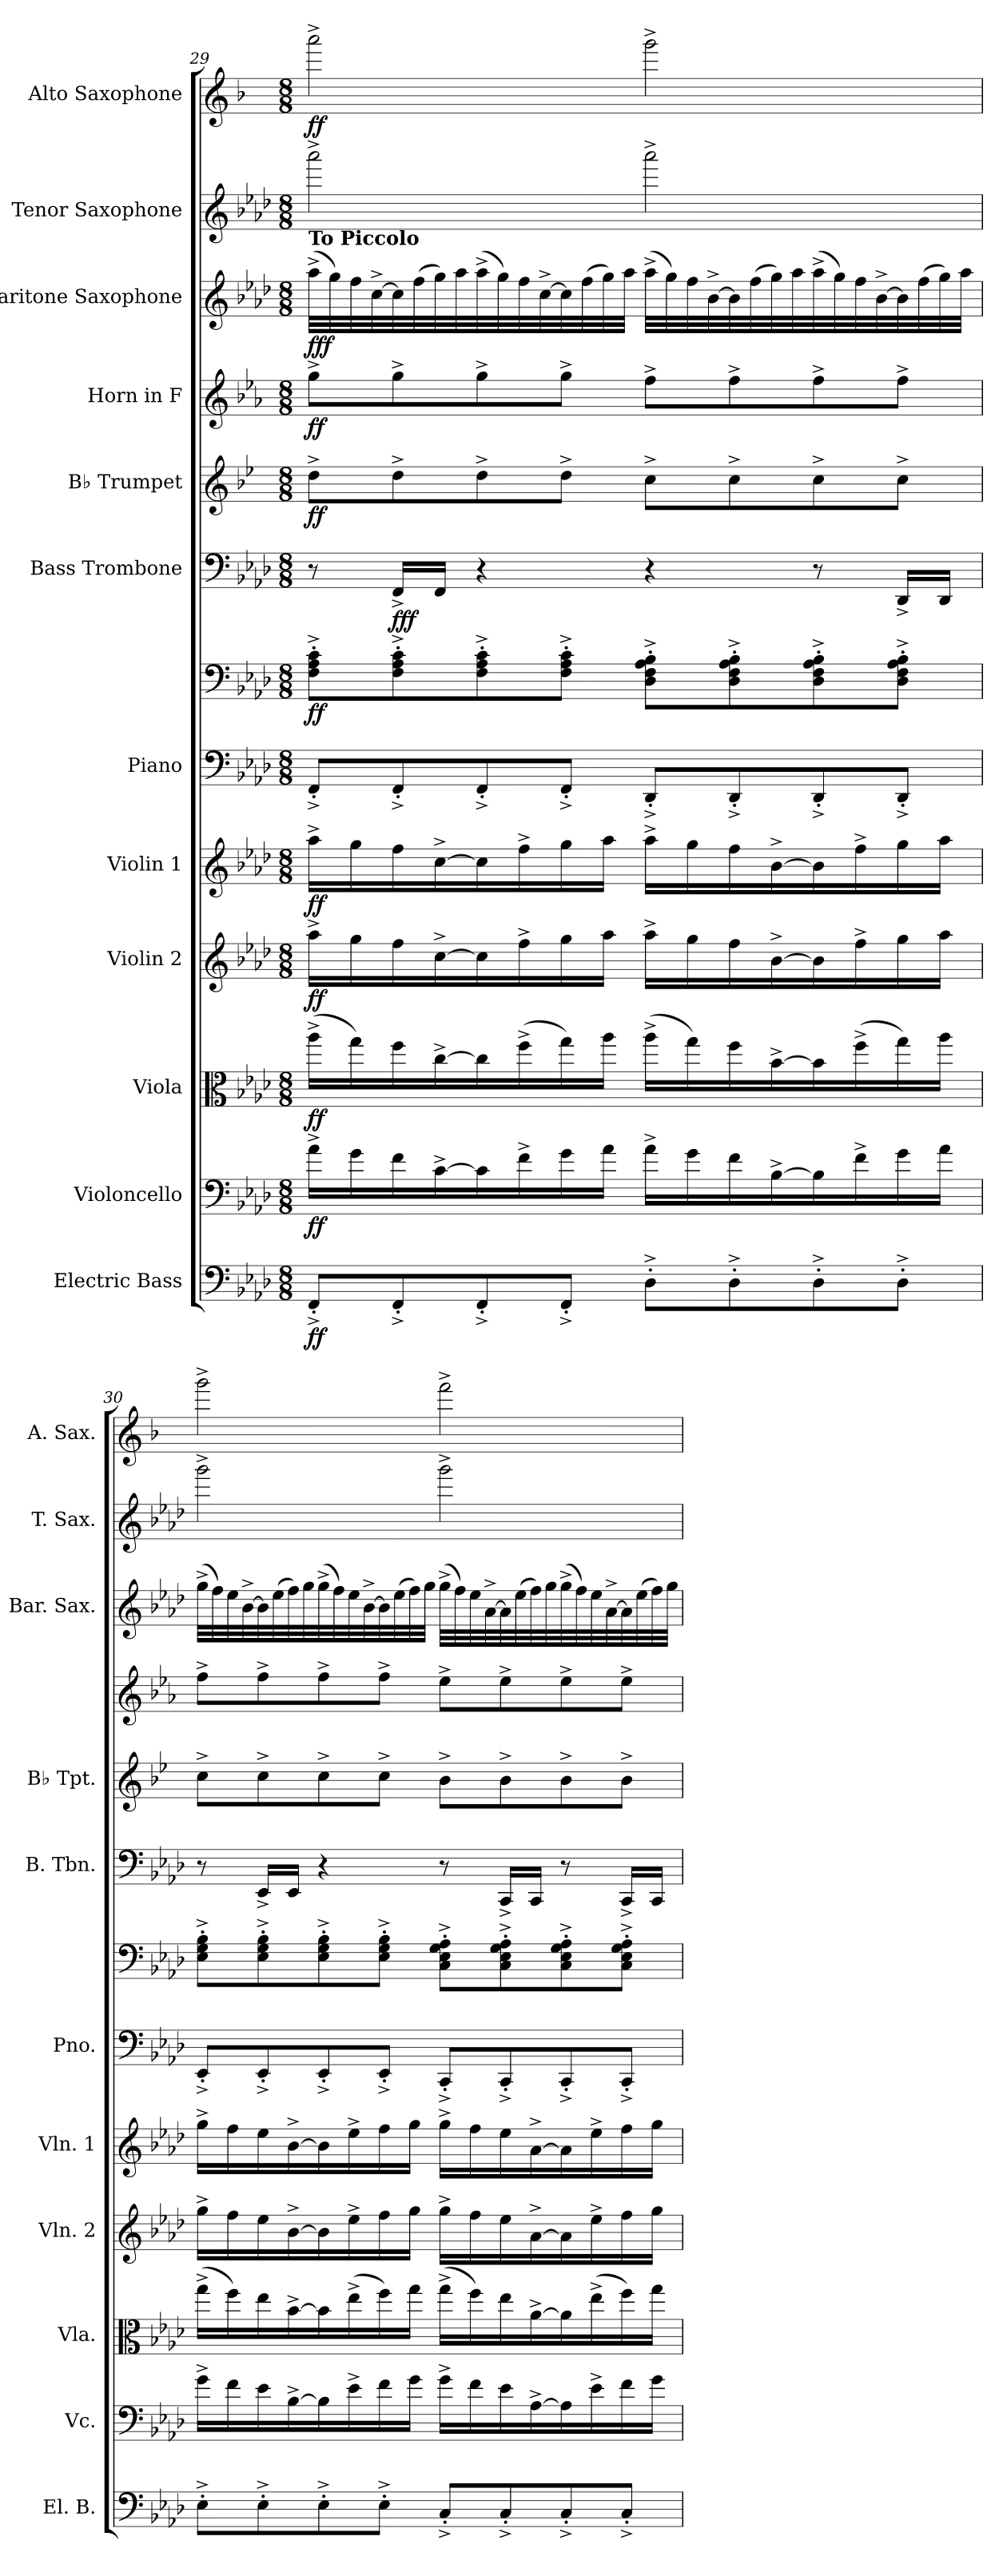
**kern	**dynam	**kern	**dynam	**kern	**dynam	**kern	**dynam	**kern	**dynam	**kern	**kern	**dynam	**kern	**dynam	**kern	**dynam	**kern	**dynam	**kern	**dynam	**kern	**kern	**dynam
*part12	*part12	*part11	*part11	*part10	*part10	*part9	*part9	*part8	*part8	*part7	*part7	*part7	*part6	*part6	*part5	*part5	*part4	*part4	*part3	*part3	*part2	*part1	*part1
*staff13	*staff13	*staff12	*staff12	*staff11	*staff11	*staff10	*staff10	*staff9	*staff9	*staff8	*staff7	*staff7/8	*staff6	*staff6	*staff5	*staff5	*staff4	*staff4	*staff3	*staff3	*staff2	*staff1	*staff1
*I"Electric Bass	*	*I"Violoncello	*	*I"Viola	*	*I"Violin 2	*	*I"Violin 1	*	*I"Piano	*	*	*I"Bass Trombone	*	*I"B♭ Trumpet	*	*I"Horn in F	*	*I"Baritone Saxophone	*	*I"Tenor Saxophone	*I"Alto Saxophone	*
*I'El. B.	*	*I'Vc.	*	*I'Vla.	*	*I'Vln. 2	*	*I'Vln. 1	*	*I'Pno.	*	*	*I'B. Tbn.	*	*I'B♭ Tpt.	*	*	*	*I'Bar. Sax.	*	*I'T. Sax.	*I'A. Sax.	*
!!LO:PB:g=z
*clefF4	*	*clefF4	*	*clefC3	*	*clefG2	*	*clefG2	*	*clefF4	*clefF4	*	*clefF4	*	*clefG2	*	*clefG2	*	*clefG2	*	*clefG2	*clefG2	*
*ITrd7c12	*	*	*	*	*	*	*	*	*	*	*	*	*	*	*ITrd1c2	*	*ITrd4c7	*	*ITrd-7c-12	*	*ITrd8c14	*ITrd5c9	*
*k[b-e-a-d-]	*	*k[b-e-a-d-]	*	*k[b-e-a-d-]	*	*k[b-e-a-d-]	*	*k[b-e-a-d-]	*	*k[b-e-a-d-]	*k[b-e-a-d-]	*	*k[b-e-a-d-]	*	*k[b-e-a-d-]	*	*k[b-e-a-d-]	*	*k[b-e-a-d-]	*	*k[b-e-a-d-]	*k[b-e-a-d-]	*
*M8/8	*	*M8/8	*	*M8/8	*	*M8/8	*	*M8/8	*	*M8/8	*M8/8	*	*M8/8	*	*M8/8	*	*M8/8	*	*M8/8	*	*M8/8	*M8/8	*
=29	=29	=29	=29	=29	=29	=29	=29	=29	=29	=29	=29	=29	=29	=29	=29	=29	=29	=29	=29	=29	=29	=29	=29
!	!	!	!	!	!	!	!	!	!	!	!	!	!	!	!	!	!	!	!LO:TX:a:B:t=To Piccolo	!	!	!	!
!	!LO:DY:b	!	!LO:DY:b	!	!LO:DY:b	!	!LO:DY:b	!	!LO:DY:b	!	!	!LO:DY:b	!	!	!	!LO:DY:b	!	!LO:DY:b	!	!LO:DY:b	!	!	!LO:DY:b
8FFF'^/L	ff	16a-^\LL	ff	(>16aa-^\LL	ff	16aa-^\LL	ff	16aa-^\LL	ff	8FF'^/L	8F\'^ 8A-\'^ 8c\'^L	ff	8r	.	8cc^\L	ff	8cc^\L	ff	(>32aaa-^\LLL	fff	2aa-^\	2ccc^\	ff
.	.	.	.	.	.	.	.	.	.	.	.	.	.	.	.	.	.	.	32ggg\)	.	.	.	.
.	.	16g\	.	16gg\)	.	16gg\	.	16gg\	.	.	.	.	.	.	.	.	.	.	32fff\	.	.	.	.
.	.	.	.	.	.	.	.	.	.	.	.	.	.	.	.	.	.	.	[32ccc^\	.	.	.	.
!	!	!	!	!	!	!	!	!	!	!	!	!	!	!LO:DY:b	!	!	!	!	!	!	!	!	!
8FFF'^/	.	16f\	.	16ff\	.	16ff\	.	16ff\	.	8FF'^/	8F\'^ 8A-\'^ 8c\'^	.	16FF^/LL	fff	8cc^\	.	8cc^\	.	32ccc\]	.	.	.	.
.	.	.	.	.	.	.	.	.	.	.	.	.	.	.	.	.	.	.	(>32fff\	.	.	.	.
.	.	[16c^\	.	[16cc^\	.	[16cc^\	.	[16cc^\	.	.	.	.	16FF/JJ	.	.	.	.	.	32ggg\)	.	.	.	.
.	.	.	.	.	.	.	.	.	.	.	.	.	.	.	.	.	.	.	32aaa-\	.	.	.	.
8FFF'^/	.	16c\]	.	16cc\]	.	16cc\]	.	16cc\]	.	8FF'^/	8F\'^ 8A-\'^ 8c\'^	.	4r	.	8cc^\	.	8cc^\	.	(>32aaa-^\	.	.	.	.
.	.	.	.	.	.	.	.	.	.	.	.	.	.	.	.	.	.	.	32ggg\)	.	.	.	.
.	.	16f^\	.	(>16ff^\	.	16ff^\	.	16ff^\	.	.	.	.	.	.	.	.	.	.	32fff\	.	.	.	.
.	.	.	.	.	.	.	.	.	.	.	.	.	.	.	.	.	.	.	[32ccc^\	.	.	.	.
8FFF'^/J	.	16g\	.	16gg\)	.	16gg\	.	16gg\	.	8FF'^/J	8F\'^ 8A-\'^ 8c\'^J	.	.	.	8cc^\J	.	8cc^\J	.	32ccc\]	.	.	.	.
.	.	.	.	.	.	.	.	.	.	.	.	.	.	.	.	.	.	.	(>32fff\	.	.	.	.
.	.	16a-\JJ	.	16aa-\JJ	.	16aa-\JJ	.	16aa-\JJ	.	.	.	.	.	.	.	.	.	.	32ggg\)	.	.	.	.
.	.	.	.	.	.	.	.	.	.	.	.	.	.	.	.	.	.	.	32aaa-\JJJ	.	.	.	.
8DD-'^\L	.	16a-^\LL	.	(>16aa-^\LL	.	16aa-^\LL	.	16aa-^\LL	.	8DD-'^/L	8D-\'^ 8F\'^ 8A-\'^ 8B-\'^L	.	4r	.	8b-^\L	.	8b-^\L	.	(>32aaa-^\LLL	.	2aa-^\	2bb-^\	.
.	.	.	.	.	.	.	.	.	.	.	.	.	.	.	.	.	.	.	32ggg\)	.	.	.	.
.	.	16g\	.	16gg\)	.	16gg\	.	16gg\	.	.	.	.	.	.	.	.	.	.	32fff\	.	.	.	.
.	.	.	.	.	.	.	.	.	.	.	.	.	.	.	.	.	.	.	[32bb-^\	.	.	.	.
8DD-'^\	.	16f\	.	16ff\	.	16ff\	.	16ff\	.	8DD-'^/	8D-\'^ 8F\'^ 8A-\'^ 8B-\'^	.	.	.	8b-^\	.	8b-^\	.	32bb-\]	.	.	.	.
.	.	.	.	.	.	.	.	.	.	.	.	.	.	.	.	.	.	.	(>32fff\	.	.	.	.
.	.	[16B-^\	.	[16b-^\	.	[16b-^\	.	[16b-^\	.	.	.	.	.	.	.	.	.	.	32ggg\)	.	.	.	.
.	.	.	.	.	.	.	.	.	.	.	.	.	.	.	.	.	.	.	32aaa-\	.	.	.	.
8DD-'^\	.	16B-\]	.	16b-\]	.	16b-\]	.	16b-\]	.	8DD-'^/	8D-\'^ 8F\'^ 8A-\'^ 8B-\'^	.	8r	.	8b-^\	.	8b-^\	.	(>32aaa-^\	.	.	.	.
.	.	.	.	.	.	.	.	.	.	.	.	.	.	.	.	.	.	.	32ggg\)	.	.	.	.
.	.	16f^\	.	(>16ff^\	.	16ff^\	.	16ff^\	.	.	.	.	.	.	.	.	.	.	32fff\	.	.	.	.
.	.	.	.	.	.	.	.	.	.	.	.	.	.	.	.	.	.	.	[32bb-^\	.	.	.	.
8DD-'^\J	.	16g\	.	16gg\)	.	16gg\	.	16gg\	.	8DD-'^/J	8D-\'^ 8F\'^ 8A-\'^ 8B-\'^J	.	16DD-^/LL	.	8b-^\J	.	8b-^\J	.	32bb-\]	.	.	.	.
.	.	.	.	.	.	.	.	.	.	.	.	.	.	.	.	.	.	.	(>32fff\	.	.	.	.
.	.	16a-\JJ	.	16aa-\JJ	.	16aa-\JJ	.	16aa-\JJ	.	.	.	.	16DD-/JJ	.	.	.	.	.	32ggg\)	.	.	.	.
.	.	.	.	.	.	.	.	.	.	.	.	.	.	.	.	.	.	.	32aaa-\JJJ	.	.	.	.
=30	=30	=30	=30	=30	=30	=30	=30	=30	=30	=30	=30	=30	=30	=30	=30	=30	=30	=30	=30	=30	=30	=30	=30
8EE-'^\L	.	16g^\LL	.	(>16gg^\LL	.	16gg^\LL	.	16gg^\LL	.	8EE-'^/L	8E-\'^ 8G\'^ 8B-\'^L	.	8r	.	8b-^\L	.	8b-^\L	.	(>32ggg^\LLL	.	2gg^\	2bb-^\	.
.	.	.	.	.	.	.	.	.	.	.	.	.	.	.	.	.	.	.	32fff\)	.	.	.	.
.	.	16f\	.	16ff\)	.	16ff\	.	16ff\	.	.	.	.	.	.	.	.	.	.	32eee-\	.	.	.	.
.	.	.	.	.	.	.	.	.	.	.	.	.	.	.	.	.	.	.	[32bb-^\	.	.	.	.
8EE-'^\	.	16e-\	.	16ee-\	.	16ee-\	.	16ee-\	.	8EE-'^/	8E-\'^ 8G\'^ 8B-\'^	.	16EE-^/LL	.	8b-^\	.	8b-^\	.	32bb-\]	.	.	.	.
.	.	.	.	.	.	.	.	.	.	.	.	.	.	.	.	.	.	.	(>32eee-\	.	.	.	.
.	.	[16B-^\	.	[16b-^\	.	[16b-^\	.	[16b-^\	.	.	.	.	16EE-/JJ	.	.	.	.	.	32fff\)	.	.	.	.
.	.	.	.	.	.	.	.	.	.	.	.	.	.	.	.	.	.	.	32ggg\	.	.	.	.
8EE-'^\	.	16B-\]	.	16b-\]	.	16b-\]	.	16b-\]	.	8EE-'^/	8E-\'^ 8G\'^ 8B-\'^	.	4r	.	8b-^\	.	8b-^\	.	(>32ggg^\	.	.	.	.
.	.	.	.	.	.	.	.	.	.	.	.	.	.	.	.	.	.	.	32fff\)	.	.	.	.
.	.	16e-^\	.	(>16ee-^\	.	16ee-^\	.	16ee-^\	.	.	.	.	.	.	.	.	.	.	32eee-\	.	.	.	.
.	.	.	.	.	.	.	.	.	.	.	.	.	.	.	.	.	.	.	[32bb-^\	.	.	.	.
8EE-'^\J	.	16f\	.	16ff\)	.	16ff\	.	16ff\	.	8EE-'^/J	8E-\'^ 8G\'^ 8B-\'^J	.	.	.	8b-^\J	.	8b-^\J	.	32bb-\]	.	.	.	.
.	.	.	.	.	.	.	.	.	.	.	.	.	.	.	.	.	.	.	(>32eee-\	.	.	.	.
.	.	16g\JJ	.	16gg\JJ	.	16gg\JJ	.	16gg\JJ	.	.	.	.	.	.	.	.	.	.	32fff\)	.	.	.	.
.	.	.	.	.	.	.	.	.	.	.	.	.	.	.	.	.	.	.	32ggg\JJJ	.	.	.	.
8CC'^/L	.	16g^\LL	.	(>16gg^\LL	.	16gg^\LL	.	16gg^\LL	.	8CC'^/L	8C\'^ 8E-\'^ 8G\'^ 8A-\'^L	.	8r	.	8a-^\L	.	8a-^\L	.	(>32ggg^\LLL	.	2gg^\	2aa-^\	.
.	.	.	.	.	.	.	.	.	.	.	.	.	.	.	.	.	.	.	32fff\)	.	.	.	.
.	.	16f\	.	16ff\)	.	16ff\	.	16ff\	.	.	.	.	.	.	.	.	.	.	32eee-\	.	.	.	.
.	.	.	.	.	.	.	.	.	.	.	.	.	.	.	.	.	.	.	[32aa-^\	.	.	.	.
8CC'^/	.	16e-\	.	16ee-\	.	16ee-\	.	16ee-\	.	8CC'^/	8C\'^ 8E-\'^ 8G\'^ 8A-\'^	.	16CC^/LL	.	8a-^\	.	8a-^\	.	32aa-\]	.	.	.	.
.	.	.	.	.	.	.	.	.	.	.	.	.	.	.	.	.	.	.	(>32eee-\	.	.	.	.
.	.	[16A-^\	.	[16a-^\	.	[16a-^\	.	[16a-^\	.	.	.	.	16CC/JJ	.	.	.	.	.	32fff\)	.	.	.	.
.	.	.	.	.	.	.	.	.	.	.	.	.	.	.	.	.	.	.	32ggg\	.	.	.	.
8CC'^/	.	16A-\]	.	16a-\]	.	16a-\]	.	16a-\]	.	8CC'^/	8C\'^ 8E-\'^ 8G\'^ 8A-\'^	.	8r	.	8a-^\	.	8a-^\	.	(>32ggg^\	.	.	.	.
.	.	.	.	.	.	.	.	.	.	.	.	.	.	.	.	.	.	.	32fff\)	.	.	.	.
.	.	16e-^\	.	(>16ee-^\	.	16ee-^\	.	16ee-^\	.	.	.	.	.	.	.	.	.	.	32eee-\	.	.	.	.
.	.	.	.	.	.	.	.	.	.	.	.	.	.	.	.	.	.	.	[32aa-^\	.	.	.	.
8CC'^/J	.	16f\	.	16ff\)	.	16ff\	.	16ff\	.	8CC'^/J	8C\'^ 8E-\'^ 8G\'^ 8A-\'^J	.	16CC^/LL	.	8a-^\J	.	8a-^\J	.	32aa-\]	.	.	.	.
.	.	.	.	.	.	.	.	.	.	.	.	.	.	.	.	.	.	.	(>32eee-\	.	.	.	.
.	.	16g\JJ	.	16gg\JJ	.	16gg\JJ	.	16gg\JJ	.	.	.	.	16CC/JJ	.	.	.	.	.	32fff\)	.	.	.	.
.	.	.	.	.	.	.	.	.	.	.	.	.	.	.	.	.	.	.	32ggg\JJJ	.	.	.	.
=	=	=	=	=	=	=	=	=	=	=	=	=	=	=	=	=	=	=	=	=	=	=	=
*-	*-	*-	*-	*-	*-	*-	*-	*-	*-	*-	*-	*-	*-	*-	*-	*-	*-	*-	*-	*-	*-	*-	*-
